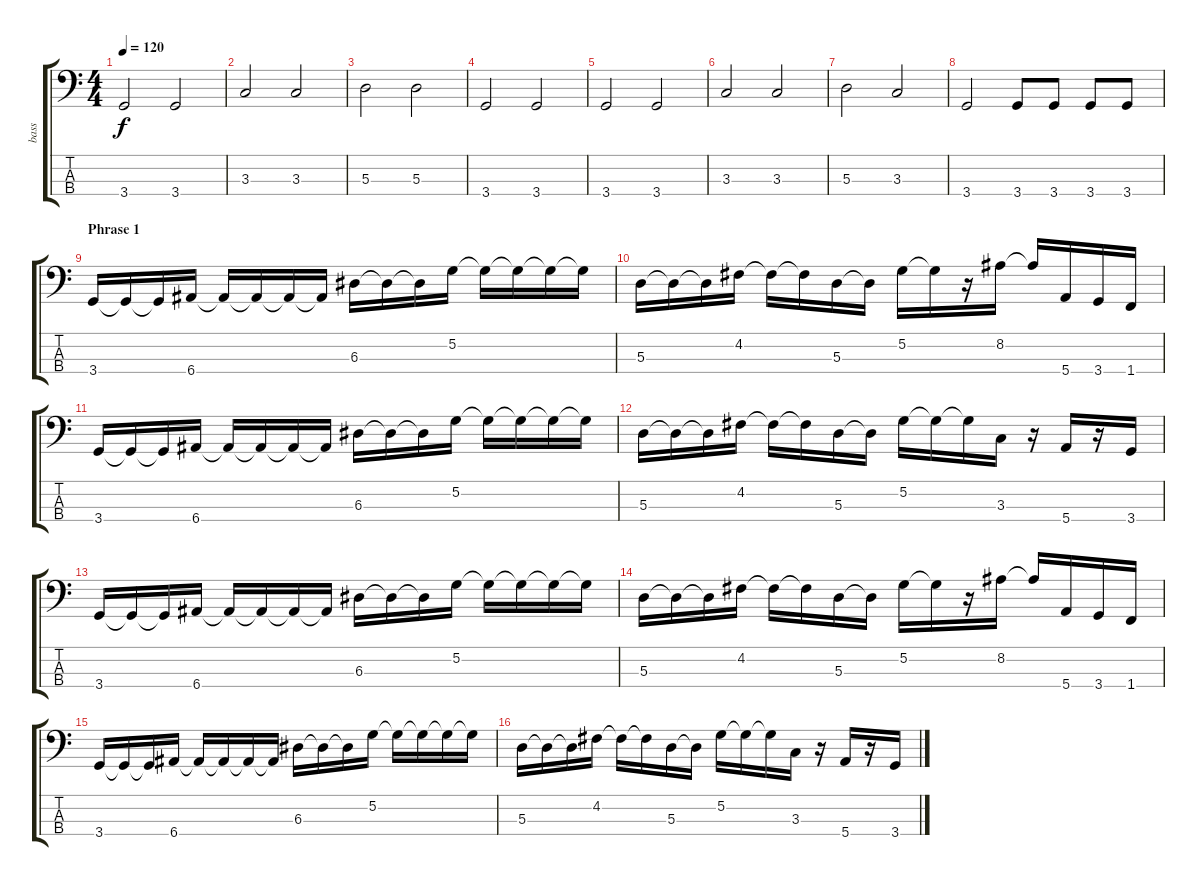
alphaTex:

\track ("bass" "bass") {instrument electricbassfinger}
\staff {score tabs}
\tuning (G2 D2 A1 E1) {hide}
\ts (4 4)
\tempo 120
\clef f4
\ks c
3.4.2{dy f} 3.4.2 |
3.3.2 3.3.2 |
5.3.2 5.3.2 |
3.4.2 3.4.2 |
3.4.2 3.4.2 |
3.3.2 3.3.2 |
5.3.2 3.3.2 |
3.4.2 3.4.8 3.4.8 3.4.8 3.4.8 |
\section ("" "Phrase 1")
3.4.16 3.4{t}.16 3.4{t}.16 6.4.16 6.4{t}.16 6.4{t}.16 6.4{t}.16 6.4{t}.16 6.3.16 6.3{t}.16 6.3{t}.16 5.2.16 5.2{t}.16 5.2{t}.16 5.2{t}.16 5.2{t}.16 |
5.3.16 5.3{t}.16 5.3{t}.16 4.2.16 4.2{t}.16 4.2{t}.16 5.3.16 5.3{t}.16 5.2.16 5.2{t}.16 r.16 8.2.16 8.2{t}.16 5.4.16 3.4.16 1.4.16 |
3.4.16 3.4{t}.16 3.4{t}.16 6.4.16 6.4{t}.16 6.4{t}.16 6.4{t}.16 6.4{t}.16 6.3.16 6.3{t}.16 6.3{t}.16 5.2.16 5.2{t}.16 5.2{t}.16 5.2{t}.16 5.2{t}.16 |
5.3.16 5.3{t}.16 5.3{t}.16 4.2.16 4.2{t}.16 4.2{t}.16 5.3.16 5.3{t}.16 5.2.16 5.2{t}.16 5.2{t}.16 3.3.16 r.16 5.4.16 r.16 3.4.16 |
3.4.16 3.4{t}.16 3.4{t}.16 6.4.16 6.4{t}.16 6.4{t}.16 6.4{t}.16 6.4{t}.16 6.3.16 6.3{t}.16 6.3{t}.16 5.2.16 5.2{t}.16 5.2{t}.16 5.2{t}.16 5.2{t}.16 |
5.3.16 5.3{t}.16 5.3{t}.16 4.2.16 4.2{t}.16 4.2{t}.16 5.3.16 5.3{t}.16 5.2.16 5.2{t}.16 r.16 8.2.16 8.2{t}.16 5.4.16 3.4.16 1.4.16 |
3.4.16 3.4{t}.16 3.4{t}.16 6.4.16 6.4{t}.16 6.4{t}.16 6.4{t}.16 6.4{t}.16 6.3.16 6.3{t}.16 6.3{t}.16 5.2.16 5.2{t}.16 5.2{t}.16 5.2{t}.16 5.2{t}.16 |
5.3.16 5.3{t}.16 5.3{t}.16 4.2.16 4.2{t}.16 4.2{t}.16 5.3.16 5.3{t}.16 5.2.16 5.2{t}.16 5.2{t}.16 3.3.16 r.16 5.4.16 r.16 3.4.16
